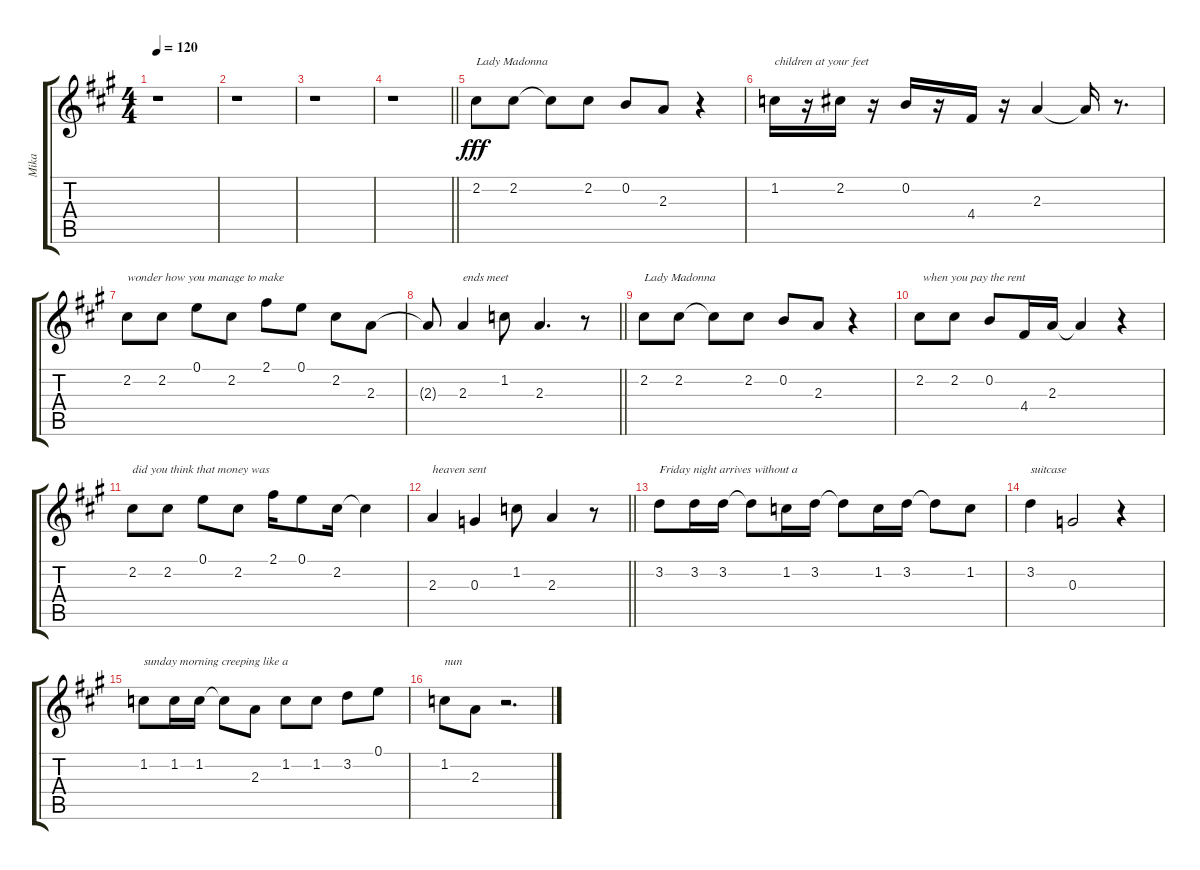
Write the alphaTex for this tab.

\track ("Mika" "Mika") {instrument electricguitarjazz}
\staff {score tabs}
\tuning (E4 B3 G3 D3 A2 E2) {hide}
\ts (4 4)
\tempo 120
\clef g2
\ks a
r.1{dy fff instrument electricguitarjazz} |
r.1 |
r.1 |
\barLineRight lightlight
r.1 |
2.2.8{txt "Lady Madonna"} 2.2.8 2.2{t}.8 2.2.8 0.2.8 2.3.8 r.4 |
1.2.16{txt "children at your feet"} r.16 2.2.16 r.16 0.2.16 r.16 4.4.16 r.16 2.3.4 2.3{t}.16 r.8{d} |
2.2.8{txt "wonder how you manage to make"} 2.2.8 0.1.8 2.2.8 2.1.8 0.1.8 2.2.8 2.3.8 |
\barLineRight lightlight
2.3{t}.8 2.3.4{txt "ends meet"} 1.2.8 2.3.4{d} r.8 |
2.2.8{txt "Lady Madonna"} 2.2.8 2.2{t}.8 2.2.8 0.2.8 2.3.8 r.4 |
2.2.8{txt " when you pay the rent"} 2.2.8 0.2.8 4.4.16 2.3.16 2.3{t}.4 r.4 |
2.2.8{txt "did you think that money was "} 2.2.8 0.1.8 2.2.8 2.1.16 0.1.8 2.2.16 2.2{t}.4 |
\barLineRight lightlight
2.3.4{txt "heaven sent"} 0.3.4 1.2.8 2.3.4 r.8 |
3.2.8{txt "Friday night arrives without a "} 3.2.16 3.2.16 3.2{t}.8 1.2.16 3.2.16 3.2{t}.8 1.2.16 3.2.16 3.2{t}.8 1.2.8 |
3.2.4{txt "suitcase"} 0.3.2 r.4 |
1.2.8{txt "sunday morning creeping like a "} 1.2.16 1.2.16 1.2{t}.8 2.3.8 1.2.8 1.2.8 3.2.8 0.1.8 |
1.2.8{txt "nun"} 2.3.8 r.2{d}
